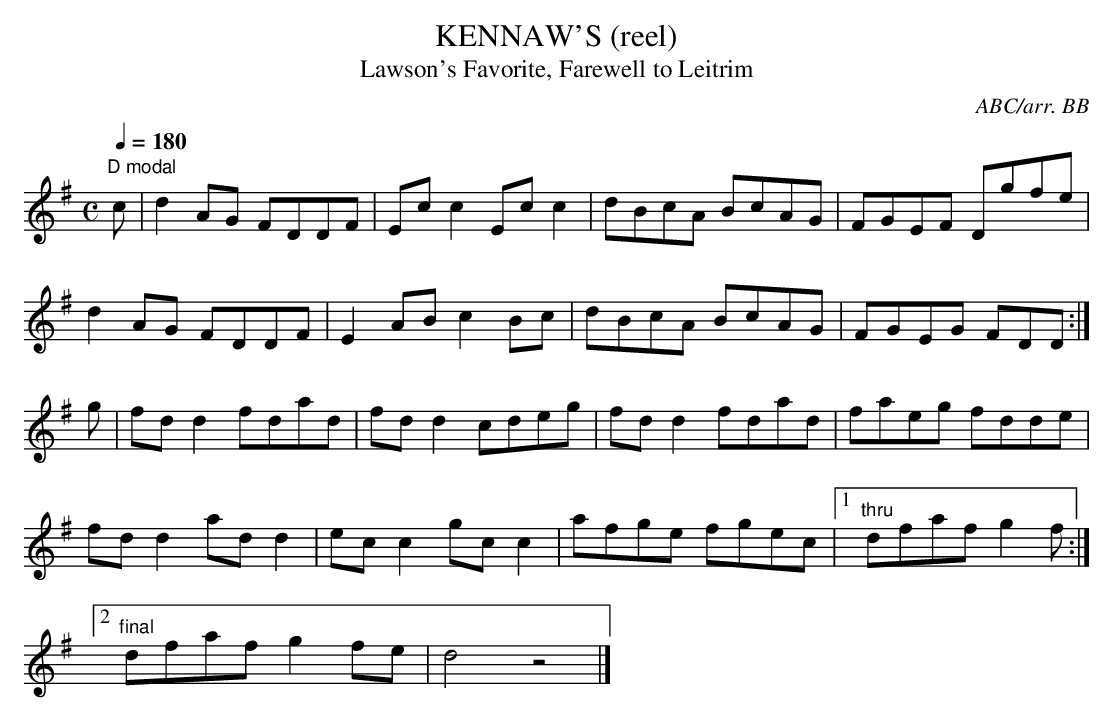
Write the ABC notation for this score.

X:1
T:KENNAW'S (reel)
T:Lawson's Favorite, Farewell to Leitrim
C:ABC/arr. BB
from the Well", (tunefolder 19), "Kennaw" (also known
as "Gna") was a well-respected fiddle teacher in the
North Kerry area many years ago.
L:1/8
Q:1/4=180
M:C
K:G
"D modal"
c|d2AG FDDF|Ecc2 Ecc2|dBcA BcAG|FGEF Dgfe|
d2AG FDDF|E2AB c2Bc|dBcA BcAG|FGEG FDD:|
g|fdd2 fdad|fdd2 cdeg|fdd2 fdad|faeg fdde|
fdd2 add2|ecc2 gcc2|afge fgec|1 "thru"dfaf g2f :|
[2 "final" dfaf g2fe|d4z4|]
